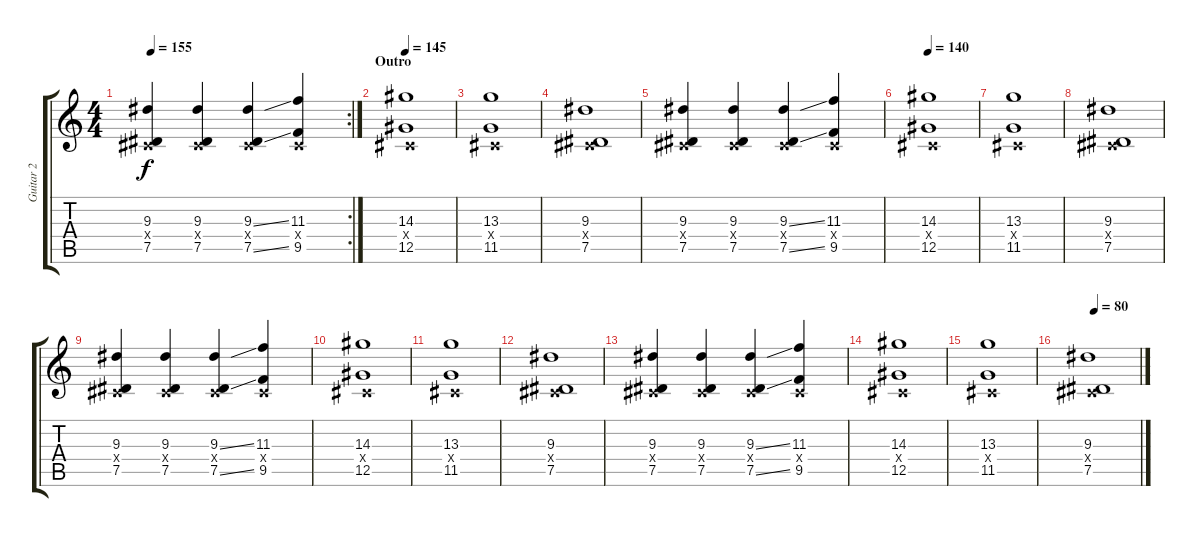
\track ("Guitar 2" "Guitar 2") {instrument overdrivenguitar}
\staff {score tabs}
\tuning (Eb4 Bb3 Gb3 Db3 Ab2 Eb2) {hide}
\rc 2
\ts (4 4)
\tempo 155
\clef g2
\ks c
(9.3 0.4{x} 7.5).4{dy f} (9.3 0.4{x} 7.5).4 (9.3{ss} 0.4{x} 7.5{ss}).4 (11.3 0.4{x} 9.5).4 |
\section ("" "Outro")
\tempo 145
(14.3 0.4{x} 12.5).1 |
(13.3 0.4{x} 11.5).1 |
(9.3 0.4{x} 7.5).1 |
(9.3 0.4{x} 7.5).4 (9.3 0.4{x} 7.5).4 (9.3{ss} 0.4{x} 7.5{ss}).4 (11.3 0.4{x} 9.5).4 |
\tempo 140
(14.3 0.4{x} 12.5).1 |
(13.3 0.4{x} 11.5).1 |
(9.3 0.4{x} 7.5).1 |
(9.3 0.4{x} 7.5).4 (9.3 0.4{x} 7.5).4 (9.3{ss} 0.4{x} 7.5{ss}).4 (11.3 0.4{x} 9.5).4 |
(14.3 0.4{x} 12.5).1 |
(13.3 0.4{x} 11.5).1 |
(9.3 0.4{x} 7.5).1 |
(9.3 0.4{x} 7.5).4 (9.3 0.4{x} 7.5).4 (9.3{ss} 0.4{x} 7.5{ss}).4 (11.3 0.4{x} 9.5).4 |
(14.3 0.4{x} 12.5).1 |
(13.3 0.4{x} 11.5).1 |
\tempo 80
(9.3 0.4{x} 7.5).1
